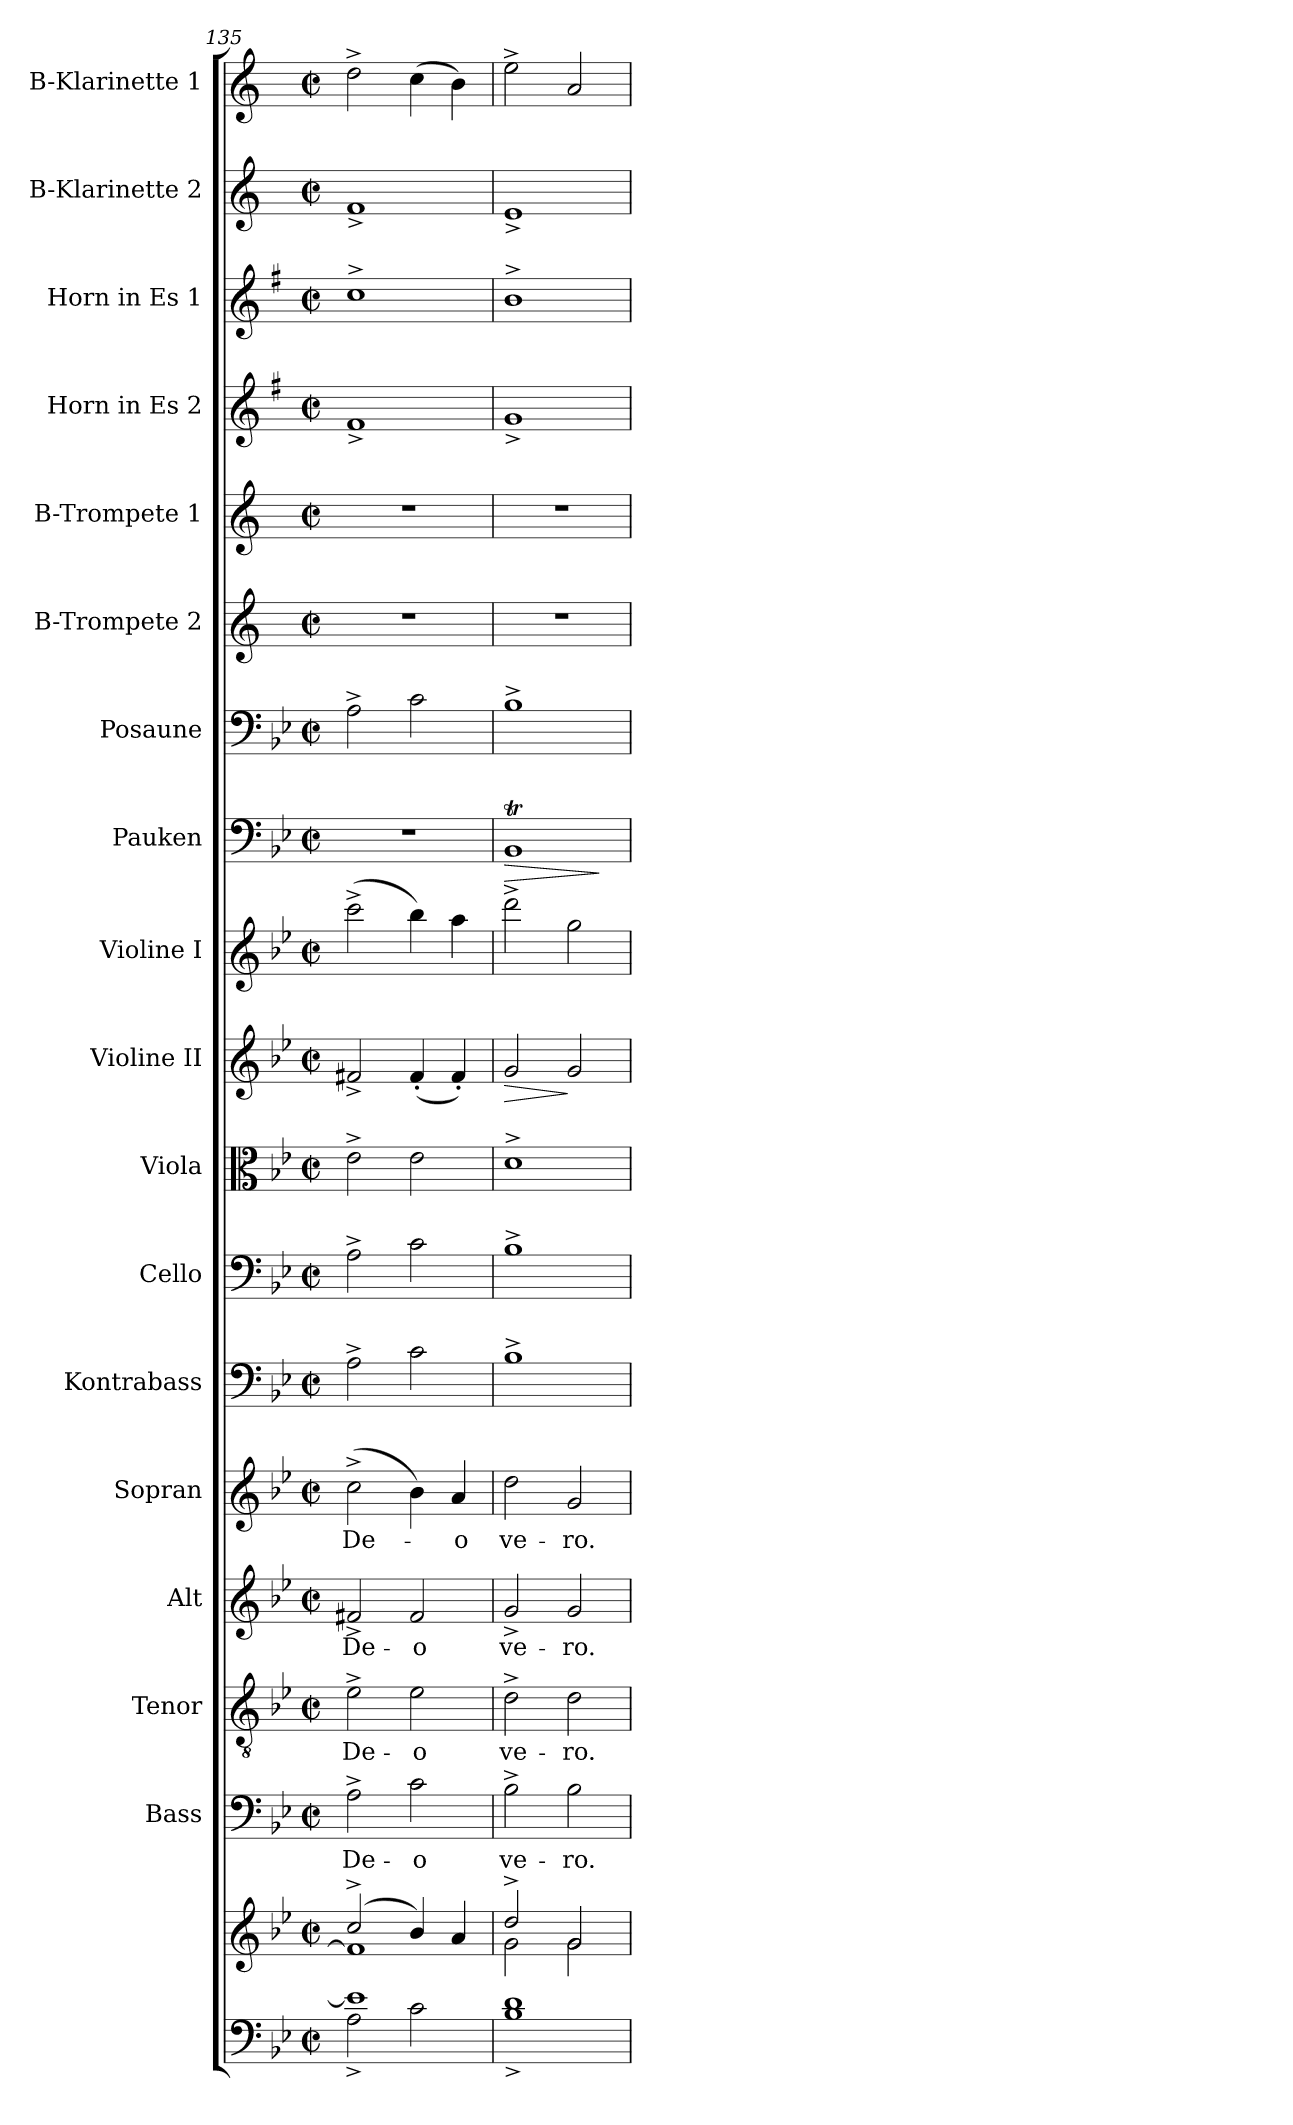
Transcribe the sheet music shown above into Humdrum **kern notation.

**kern	**kern	**kern	**text	**kern	**text	**kern	**text	**kern	**text	**kern	**kern	**kern	**kern	**dynam	**kern	**kern	**dynam	**kern	**kern	**kern	**kern	**kern	**kern	**kern
*part18	*part18	*part17	*part17	*part16	*part16	*part15	*part15	*part14	*part14	*part13	*part12	*part11	*part10	*part10	*part9	*part8	*part8	*part7	*part6	*part5	*part4	*part3	*part2	*part1
*staff19	*staff18	*staff17	*staff17	*staff16	*staff16	*staff15	*staff15	*staff14	*staff14	*staff13	*staff12	*staff11	*staff10	*staff10	*staff9	*staff8	*staff8	*staff7	*staff6	*staff5	*staff4	*staff3	*staff2	*staff1
*	*	*I"Bass	*	*I"Tenor	*	*I"Alt	*	*I"Sopran	*	*I"Kontrabass	*I"Cello	*I"Viola	*I"Violine II	*	*I"Violine I	*I"Pauken	*	*I"Posaune	*I"B-Trompete 2	*I"B-Trompete 1	*I"Horn in Es 2	*I"Horn in Es 1	*I"B-Klarinette 2	*I"B-Klarinette 1
*	*	*I'B.	*	*I'T.	*	*I'A.	*	*I'S.	*	*I'Kb.	*	*I'Vla.	*I'Vl. II	*	*I'Vl. I	*I'Pk.	*	*I'Pos.	*I'B Trp. 2	*I'B Trp. 1	*	*	*I'B Kl. 2	*I'B Kl. 1
*clefF4	*clefG2	*clefF4	*	*clefGv2	*	*clefG2	*	*clefG2	*	*clefF4	*clefF4	*clefC3	*clefG2	*	*clefG2	*clefF4	*	*clefF4	*clefG2	*clefG2	*clefG2	*clefG2	*clefG2	*clefG2
*	*	*	*	*	*	*	*	*	*	*ITrd7c12	*	*	*	*	*	*	*	*	*ITrd1c2	*ITrd1c2	*ITrd5c9	*ITrd5c9	*ITrd1c2	*ITrd1c2
*k[b-e-]	*k[b-e-]	*k[b-e-]	*	*k[b-e-]	*	*k[b-e-]	*	*k[b-e-]	*	*k[b-e-]	*k[b-e-]	*k[b-e-]	*k[b-e-]	*	*k[b-e-]	*k[b-e-]	*	*k[b-e-]	*k[b-e-]	*k[b-e-]	*k[b-e-]	*k[b-e-]	*k[b-e-]	*k[b-e-]
*B-:	*B-:	*B-:	*	*B-:	*	*B-:	*	*B-:	*	*B-:	*B-:	*B-:	*B-:	*	*B-:	*B-:	*	*B-:	*B-:	*B-:	*B-:	*B-:	*B-:	*B-:
*M2/2	*M2/2	*M2/2	*	*M2/2	*	*M2/2	*	*M2/2	*	*M2/2	*M2/2	*M2/2	*M2/2	*	*M2/2	*M2/2	*	*M2/2	*M2/2	*M2/2	*M2/2	*M2/2	*M2/2	*M2/2
*met(c|)	*met(c|)	*met(c|)	*	*met(c|)	*	*met(c|)	*	*met(c|)	*	*met(c|)	*met(c|)	*met(c|)	*met(c|)	*	*met(c|)	*met(c|)	*	*met(c|)	*met(c|)	*met(c|)	*met(c|)	*met(c|)	*met(c|)	*met(c|)
=135	=135	=135	=135	=135	=135	=135	=135	=135	=135	=135	=135	=135	=135	=135	=135	=135	=135	=135	=135	=135	=135	=135	=135	=135
*^	*^	*	*	*	*	*	*	*	*	*	*	*	*	*	*	*	*	*	*	*	*	*	*	*
!	!	!	!	!	!LO:LY:b	!	!LO:LY:b	!	!LO:LY:b	!	!LO:LY:b	!	!	!	!	!	!	!	!	!	!	!	!	!	!	!
1e-]	2A^<\	(2cc^>/	1f#]	2A^>\	De-	2e-^>\	De-	2f#X^>/	De-	(>2cc^>\	De-	2AA^>\	2A^>\	2e-^>\	2f#X^</	.	(>2ccc^>\	1r	.	2A^>\	1r	1r	1A^<	1e-^>	1e-^<	2cc^>\
!	!	!	!	!	!LO:LY:b	!	!LO:LY:b	!	!LO:LY:b	!	!	!	!	!	!	!	!	!	!	!	!	!	!	!	!	!
.	2c\	4b-/)	.	2c\	-o	2e-\	-o	2f#/	-o	4b-\)	.	2C\	2c\	2e-\	(<4f#'</	.	4bb-\)	.	.	2c\	.	.	.	.	.	(>4b-\
!	!	!	!	!	!	!	!	!	!	!	!LO:LY:b	!	!	!	!	!	!	!	!	!	!	!	!	!	!	!
.	.	4a/	.	.	.	.	.	.	.	4a/	-o	.	.	.	4f#'</)	.	4aa\	.	.	.	.	.	.	.	.	4a\)
=136	=136	=136	=136	=136	=136	=136	=136	=136	=136	=136	=136	=136	=136	=136	=136	=136	=136	=136	=136	=136	=136	=136	=136	=136	=136	=136
!	!	!	!	!	!LO:LY:b	!	!LO:LY:b	!	!LO:LY:b	!	!LO:LY:b	!	!	!	!	!LO:HP:b	!	!	!LO:HP:b	!	!	!	!	!	!	!
1d	1B-^<	2dd^>/	2g\	2B-^>\	ve-	2d^>\	ve-	2g^>/	ve-	2dd\	ve-	1BB-^>	1B-^>	1d^>	2g/	>	2ddd^>\	1BB-T	>	1B-^>	1r	1r	1B-^<	1d^>	1d^<	2dd^>\
!	!	!	!	!	!LO:LY:b	!	!LO:LY:b	!	!LO:LY:b	!	!LO:LY:b	!	!	!	!	!	!	!	!	!	!	!	!	!	!	!
.	.	2g/	2g\	2B-\	-ro.	2d\	-ro.	2g/	-ro.	2g/	-ro.	.	.	.	2g/	]	2gg\	.	.	.	.	.	.	.	.	2g/
*v	*v	*	*	*	*	*	*	*	*	*	*	*	*	*	*	*	*	*	*	*	*	*	*	*	*	*
*	*v	*v	*	*	*	*	*	*	*	*	*	*	*	*	*	*	*	*	*	*	*	*	*	*	*
.	.	.	.	.	.	.	.	.	.	.	.	.	.	.	.	.	]	.	.	.	.	.	.	.
=	=	=	=	=	=	=	=	=	=	=	=	=	=	=	=	=	=	=	=	=	=	=	=	=
*-	*-	*-	*-	*-	*-	*-	*-	*-	*-	*-	*-	*-	*-	*-	*-	*-	*-	*-	*-	*-	*-	*-	*-	*-
